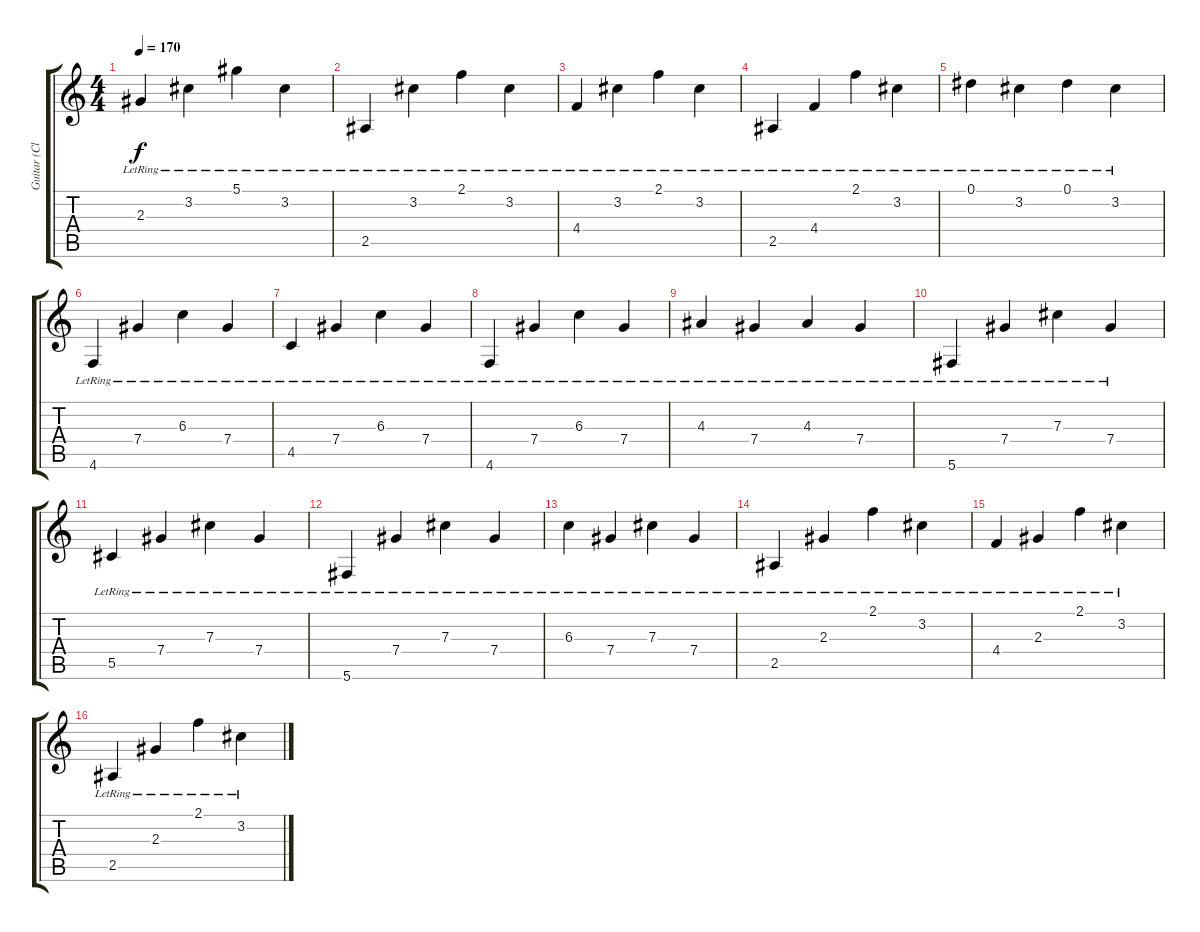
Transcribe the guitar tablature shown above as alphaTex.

\track ("Guitar (Clean)" "Guitar (Cl") {instrument electricguitarclean}
\staff {score tabs}
\tuning (Eb4 Bb3 Gb3 Db3 Ab2 Db2) {hide}
\ts (4 4)
\tempo 170
\clef g2
\ks c
2.3{lr}.4{dy f} 3.2{lr}.4 5.1{lr}.4 3.2{lr}.4 |
2.5{lr}.4 3.2{lr}.4 2.1{lr}.4 3.2{lr}.4 |
4.4{lr}.4 3.2{lr}.4 2.1{lr}.4 3.2{lr}.4 |
2.5{lr}.4 4.4{lr}.4 2.1{lr}.4 3.2{lr}.4 |
0.1{lr}.4 3.2{lr}.4 0.1{lr}.4 3.2{lr}.4 |
4.6{lr}.4 7.4{lr}.4 6.3{lr}.4 7.4{lr}.4 |
4.5{lr}.4 7.4{lr}.4 6.3{lr}.4 7.4{lr}.4 |
4.6{lr}.4 7.4{lr}.4 6.3{lr}.4 7.4{lr}.4 |
4.3{lr}.4 7.4{lr}.4 4.3{lr}.4 7.4{lr}.4 |
5.6{lr}.4 7.4{lr}.4 7.3{lr}.4 7.4{lr}.4 |
5.5{lr}.4 7.4{lr}.4 7.3{lr}.4 7.4{lr}.4 |
5.6{lr}.4 7.4{lr}.4 7.3{lr}.4 7.4{lr}.4 |
6.3{lr}.4 7.4{lr}.4 7.3{lr}.4 7.4{lr}.4 |
2.5{lr}.4 2.3{lr}.4 2.1{lr}.4 3.2{lr}.4 |
4.4{lr}.4 2.3{lr}.4 2.1{lr}.4 3.2{lr}.4 |
2.5{lr}.4 2.3{lr}.4 2.1{lr}.4 3.2{lr}.4
